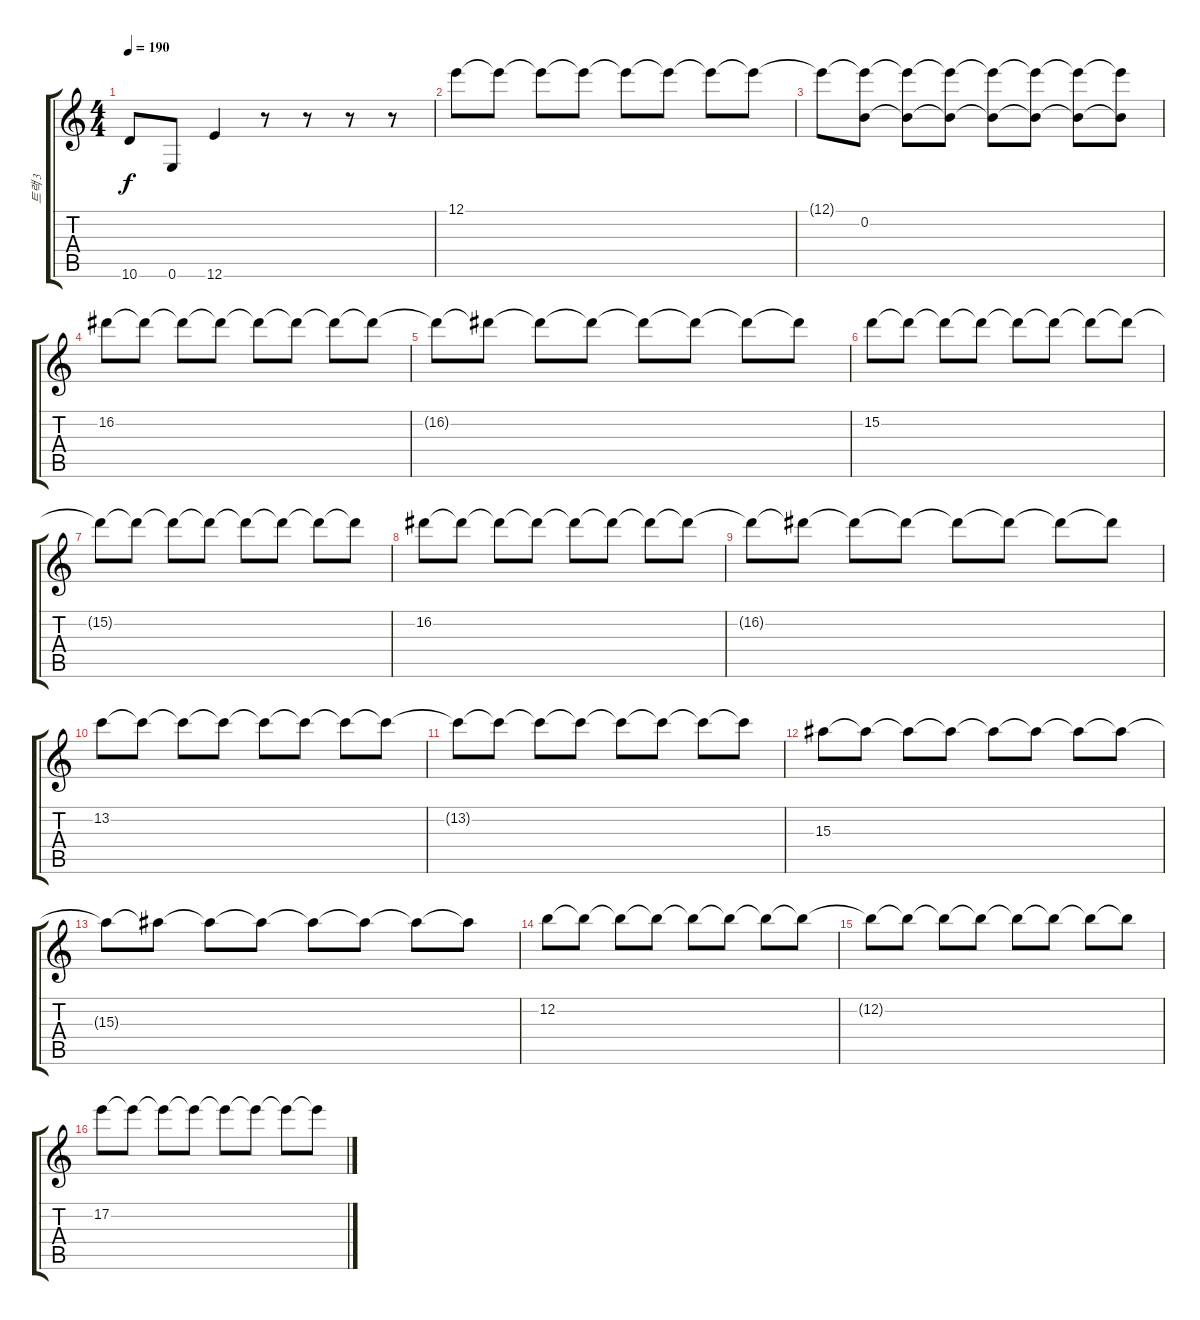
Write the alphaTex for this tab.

\track ("트랙 3" "트랙 3") {instrument electricguitarjazz}
\staff {score tabs}
\tuning (E4 B3 G3 D3 A2 E2) {hide}
\ts (4 4)
\tempo 190
\clef g2
\ks c
10.6{t}.8{dy f} 0.6.8 12.6.4 r.8 r.8 r.8 r.8 |
12.1.8{volume 7 instrument electricguitarjazz} 12.1{t}.8 12.1{t}.8 12.1{t}.8 12.1{t}.8 12.1{t}.8 12.1{t}.8 12.1{t}.8 |
12.1{t}.8 (12.1{t} 0.2).8 (12.1{t} 0.2{t}).8 (12.1{t} 0.2{t}).8 (12.1{t} 0.2{t}).8 (12.1{t} 0.2{t}).8 (12.1{t} 0.2{t}).8 (12.1{t} 0.2{t}).8 |
16.2.8 16.2{t}.8 16.2{t}.8 16.2{t}.8 16.2{t}.8 16.2{t}.8 16.2{t}.8 16.2{t}.8 |
16.2{t}.8 16.2{t}.8 16.2{t}.8 16.2{t}.8 16.2{t}.8 16.2{t}.8 16.2{t}.8 16.2{t}.8 |
15.2.8 15.2{t}.8 15.2{t}.8 15.2{t}.8 15.2{t}.8 15.2{t}.8 15.2{t}.8 15.2{t}.8 |
15.2{t}.8 15.2{t}.8 15.2{t}.8 15.2{t}.8 15.2{t}.8 15.2{t}.8 15.2{t}.8 15.2{t}.8 |
16.2.8 16.2{t}.8 16.2{t}.8 16.2{t}.8 16.2{t}.8 16.2{t}.8 16.2{t}.8 16.2{t}.8 |
16.2{t}.8 16.2{t}.8 16.2{t}.8 16.2{t}.8 16.2{t}.8 16.2{t}.8 16.2{t}.8 16.2{t}.8 |
13.2.8 13.2{t}.8 13.2{t}.8 13.2{t}.8 13.2{t}.8 13.2{t}.8 13.2{t}.8 13.2{t}.8 |
13.2{t}.8 13.2{t}.8 13.2{t}.8 13.2{t}.8 13.2{t}.8 13.2{t}.8 13.2{t}.8 13.2{t}.8 |
15.3.8 15.3{t}.8 15.3{t}.8 15.3{t}.8 15.3{t}.8 15.3{t}.8 15.3{t}.8 15.3{t}.8 |
15.3{t}.8 15.3{t}.8 15.3{t}.8 15.3{t}.8 15.3{t}.8 15.3{t}.8 15.3{t}.8 15.3{t}.8 |
12.2.8 12.2{t}.8 12.2{t}.8 12.2{t}.8 12.2{t}.8 12.2{t}.8 12.2{t}.8 12.2{t}.8 |
12.2{t}.8 12.2{t}.8 12.2{t}.8 12.2{t}.8 12.2{t}.8 12.2{t}.8 12.2{t}.8 12.2{t}.8 |
17.2.8 17.2{t}.8 17.2{t}.8 17.2{t}.8 17.2{t}.8 17.2{t}.8 17.2{t}.8 17.2{t}.8
